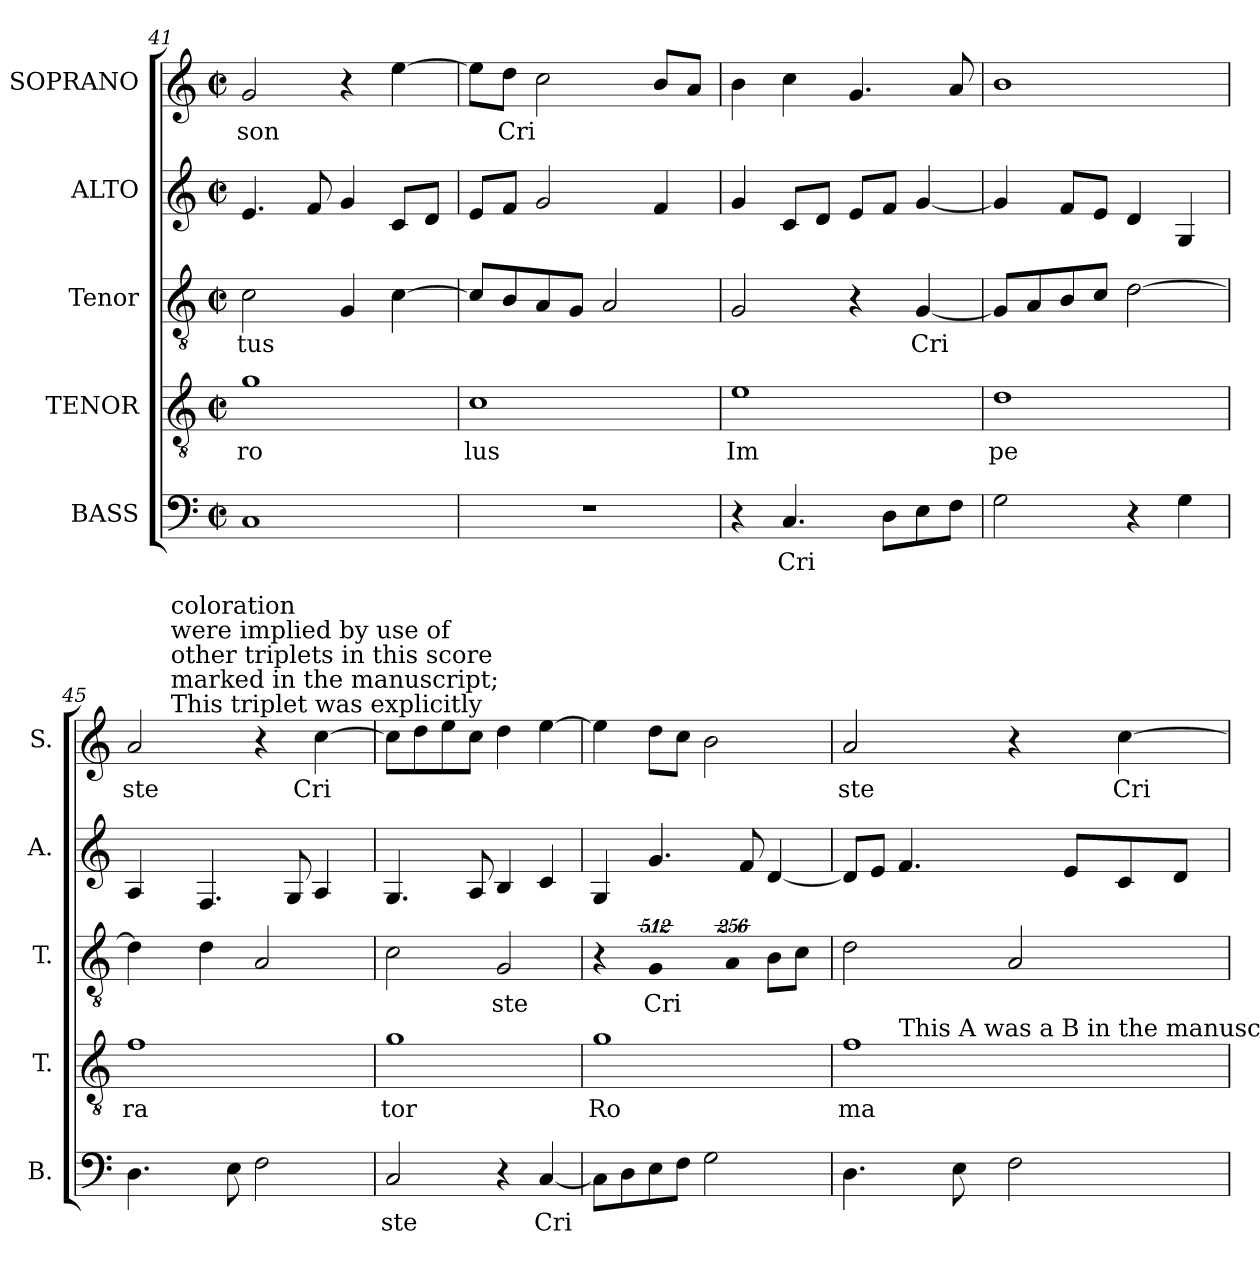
**kern	**text	**kern	**text	**kern	**text	**kern	**kern	**text
*part5	*part5	*part4	*part4	*part3	*part3	*part2	*part1	*part1
*staff5	*staff5	*staff4	*staff4	*staff3	*staff3	*staff2	*staff1	*staff1
*I"BASS	*	*I"TENOR	*	*I"Tenor	*	*I"ALTO	*I"SOPRANO	*
*I'B.	*	*I'T.	*	*I'T.	*	*I'A.	*I'S.	*
*clefF4	*	*clefGv2	*	*clefGv2	*	*clefG2	*clefG2	*
*	*	*ITrd7c12	*	*ITrd7c12	*	*	*	*
*k[]	*	*k[]	*	*k[]	*	*k[]	*k[]	*
*C:	*	*C:	*	*C:	*	*C:	*C:	*
*M2/2	*	*M2/2	*	*M2/2	*	*M2/2	*M2/2	*
*met(c|)	*	*met(c|)	*	*met(c|)	*	*met(c|)	*met(c|)	*
=41	=41	=41	=41	=41	=41	=41	=41	=41
!	!	!	!LO:LY:b:color=#000000	!	!	!	!	!
!	!	!	!	!	!LO:LY:b:color=#000000	!	!	!
!	!	!	!	!	!	!	!	!LO:LY:b:color=#000000
1Ci	.	1Gi	ro	2Ci\	tus	4.ei/	2gi/	son
.	.	.	.	.	.	8fi/	.	.
.	.	.	.	4GGi/	.	4gi/	4r	.
.	.	.	.	[4Ci\	.	8ci/L	[4eei\	.
.	.	.	.	.	.	8di/J	.	.
=42	=42	=42	=42	=42	=42	=42	=42	=42
!	!	!	!LO:LY:b:color=#000000	!	!	!	!	!
1r	.	1Ci	lus	8Ci/L]	.	8ei/L	8eei\L]	.
!	!	!	!	!	!	!	!	!LO:LY:b:color=#000000
.	.	.	.	8BBi/	.	8fi/J	8ddi\J	Cri
.	.	.	.	8AAi/	.	2gi/	2cci\	.
.	.	.	.	8GGi/J	.	.	.	.
.	.	.	.	2AAi/	.	.	.	.
.	.	.	.	.	.	4fi/	8bi/L	.
.	.	.	.	.	.	.	8ai/J	.
=43	=43	=43	=43	=43	=43	=43	=43	=43
!	!	!	!LO:LY:b:color=#000000	!	!	!	!	!
4r	.	1Ei	Im	2GGi/	.	4gi/	4bi\	.
!	!LO:LY:b:color=#000000	!	!	!	!	!	!	!
4.Ci/	Cri	.	.	.	.	8ci/L	4cci\	.
.	.	.	.	.	.	8di/J	.	.
.	.	.	.	4r	.	8ei/L	4.gi/	.
8Di\L	.	.	.	.	.	8fi/J	.	.
!	!	!	!	!	!LO:LY:b:color=#000000	!	!	!
8Ei\	.	.	.	[4GGi/	Cri	[4gi/	.	.
8Fi\J	.	.	.	.	.	.	8ai/	.
!!LO:LB:g=z
=44	=44	=44	=44	=44	=44	=44	=44	=44
!	!	!	!LO:LY:b:color=#000000	!	!	!	!	!
2Gi\	.	1Di	pe	8GGi/L]	.	4gi/]	1bi	.
.	.	.	.	8AAi/	.	.	.	.
.	.	.	.	8BBi/	.	8fi/L	.	.
.	.	.	.	8Ci/J	.	8ei/J	.	.
4r	.	.	.	[2Di\	.	4di/	.	.
4Gi\	.	.	.	.	.	4Gi/	.	.
=45	=45	=45	=45	=45	=45	=45	=45	=45
!	!	!	!LO:LY:b:color=#000000	!	!	!	!	!
!	!	!	!	!	!	!	!	!LO:LY:b:color=#000000
*	*	*	*	*	*	*	*^	*
4.Di\	.	1Fi	ra	4Di\]	.	4Ai/	2ai/	16ryy	ste
.	.	.	.	.	.	.	.	32ryy	.
.	.	.	.	.	.	.	.	64ryy	.
.	.	.	.	.	.	.	.	256..ryy	.
!	!	!	!	!	!	!	!	!LO:TX:a:t=This triplet was explicitly	!
!	!	!	!	!	!	!	!	!LO:TX:t=marked in the manuscript;	!
!	!	!	!	!	!	!	!	!LO:TX:t=other triplets in this score	!
!	!	!	!	!	!	!	!	!LO:TX:t=were implied by use of	!
!	!	!	!	!	!	!	!	!LO:TX:t=coloration	!
.	.	.	.	.	.	.	.	2ryy	.
.	.	.	.	4Di\	.	4.Fi/	.	.	.
8Ei\	.	.	.	.	.	.	.	.	.
2Fi\	.	.	.	2AAi/	.	.	4r	.	.
.	.	.	.	.	.	.	.	4ryy	.
.	.	.	.	.	.	8Gi/	.	.	.
!	!	!	!	!	!	!	!	!	!LO:LY:b:color=#000000
.	.	.	.	.	.	4Ai/	[4cci\	.	Cri
.	.	.	.	.	.	.	.	8ryy	.
.	.	.	.	.	.	.	.	128ryy	.
.	.	.	.	.	.	.	.	1024ryy	.
*	*	*	*	*	*	*	*v	*v	*
=46	=46	=46	=46	=46	=46	=46	=46	=46
*	*	*	*	*	*	*	*^	*
!	!LO:LY:b:color=#000000	!	!	!	!	!	!	!	!
*	*	*	*	*	*	*	*v	*v	*
*	*	*	*	*	*	*	*^	*
!	!	!	!LO:LY:b:color=#000000	!	!	!	!	!	!
*	*	*	*	*	*	*	*v	*v	*
2Ci/	ste	1Gi	tor	2Ci\	.	4.Gi/	8cci\L]	.
.	.	.	.	.	.	.	8ddi\	.
.	.	.	.	.	.	.	8eei\	.
.	.	.	.	.	.	8Ai/	8cci\J	.
!	!	!	!	!	!LO:LY:b:color=#000000	!	!	!
4r	.	.	.	2GGi/	ste	4Bi/	4ddi\	.
!	!LO:LY:b:color=#000000	!	!	!	!	!	!	!
[4Ci/	Cri	.	.	.	.	4ci/	[4eei\	.
=47	=47	=47	=47	=47	=47	=47	=47	=47
!	!	!	!LO:LY:b:color=#000000	!	!	!	!	!
8Ci\L]	.	1Gi	Ro	4r	.	4Gi/	4eei\]	.
8Di\	.	.	.	.	.	.	.	.
!	!	!	!	!LO:N:vis=2	!	!	!	!
!	!	!	!	!	!LO:LY:b:color=#000000	!	!	!
8Ei\	.	.	.	1024%341GGi/	Cri	4.gi/	8ddi\L	.
8Fi\J	.	.	.	.	.	.	8cci\J	.
2Gi\	.	.	.	.	.	.	2bi\	.
!	!	!	!	!LO:N:vis=4	!	!	!	!
.	.	.	.	1024%171AAi/	.	.	.	.
.	.	.	.	.	.	8fi/	.	.
.	.	.	.	8BBi\L	.	[4di/	.	.
.	.	.	.	8Ci\J	.	.	.	.
=48	=48	=48	=48	=48	=48	=48	=48	=48
!	!	!	!LO:LY:b:color=#000000	!	!	!	!	!
!	!	!	!	!	!	!	!	!LO:LY:b:color=#000000
*	*	*^	*	*	*	*	*	*
4.Di\	.	1Fi	4ryy	ma	2Di\	.	8di/L]	2ai/	ste
.	.	.	.	.	.	.	8ei/J	.	.
!	!	!	!LO:TX:a:t=This A was a B in the manuscript.	!	!	!	!	!	!
.	.	.	2.ryy	.	.	.	4.fi/	.	.
8Ei\	.	.	.	.	.	.	.	.	.
2Fi\	.	.	.	.	2AAi/	.	.	4r	.
.	.	.	.	.	.	.	8ei/L	.	.
!	!	!	!	!	!	!	!	!	!LO:LY:b:color=#000000
.	.	.	.	.	.	.	8ci/	[4cci\	Cri
.	.	.	.	.	.	.	8di/J	.	.
*	*	*v	*v	*	*	*	*	*	*
=	=	=	=	=	=	=	=	=
*-	*-	*-	*-	*-	*-	*-	*-	*-
